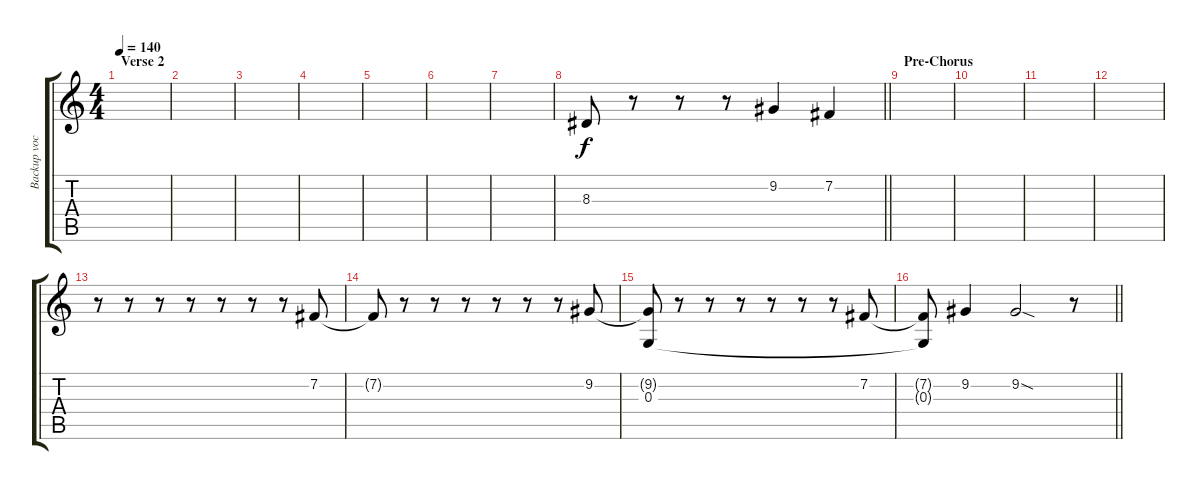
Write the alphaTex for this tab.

\track ("Backup vocals" "Backup voc") {instrument lead2sawtooth}
\staff {score tabs}
\tuning (E4 B3 G3 D3 A2 E2) {hide}
\ts (4 4)
\section ("" "Verse 2")
\tempo 140
\clef g2
\ks c
|
|
|
|
|
|
|
\barLineRight lightlight
8.3.8 r.8 r.8 r.8 9.2.4 7.2.4 |
\section ("" "Pre-Chorus")
|
|
|
|
r.8 r.8 r.8 r.8 r.8 r.8 r.8 7.2.8 |
7.2{t}.8 r.8 r.8 r.8 r.8 r.8 r.8 9.2.8 |
(9.2{t} 0.3).8 r.8 r.8 r.8 r.8 r.8 r.8 7.2.8 |
\barLineRight lightlight
(7.2{t} 0.3{t}).8 9.2.4 9.2{sod}.2 r.8
